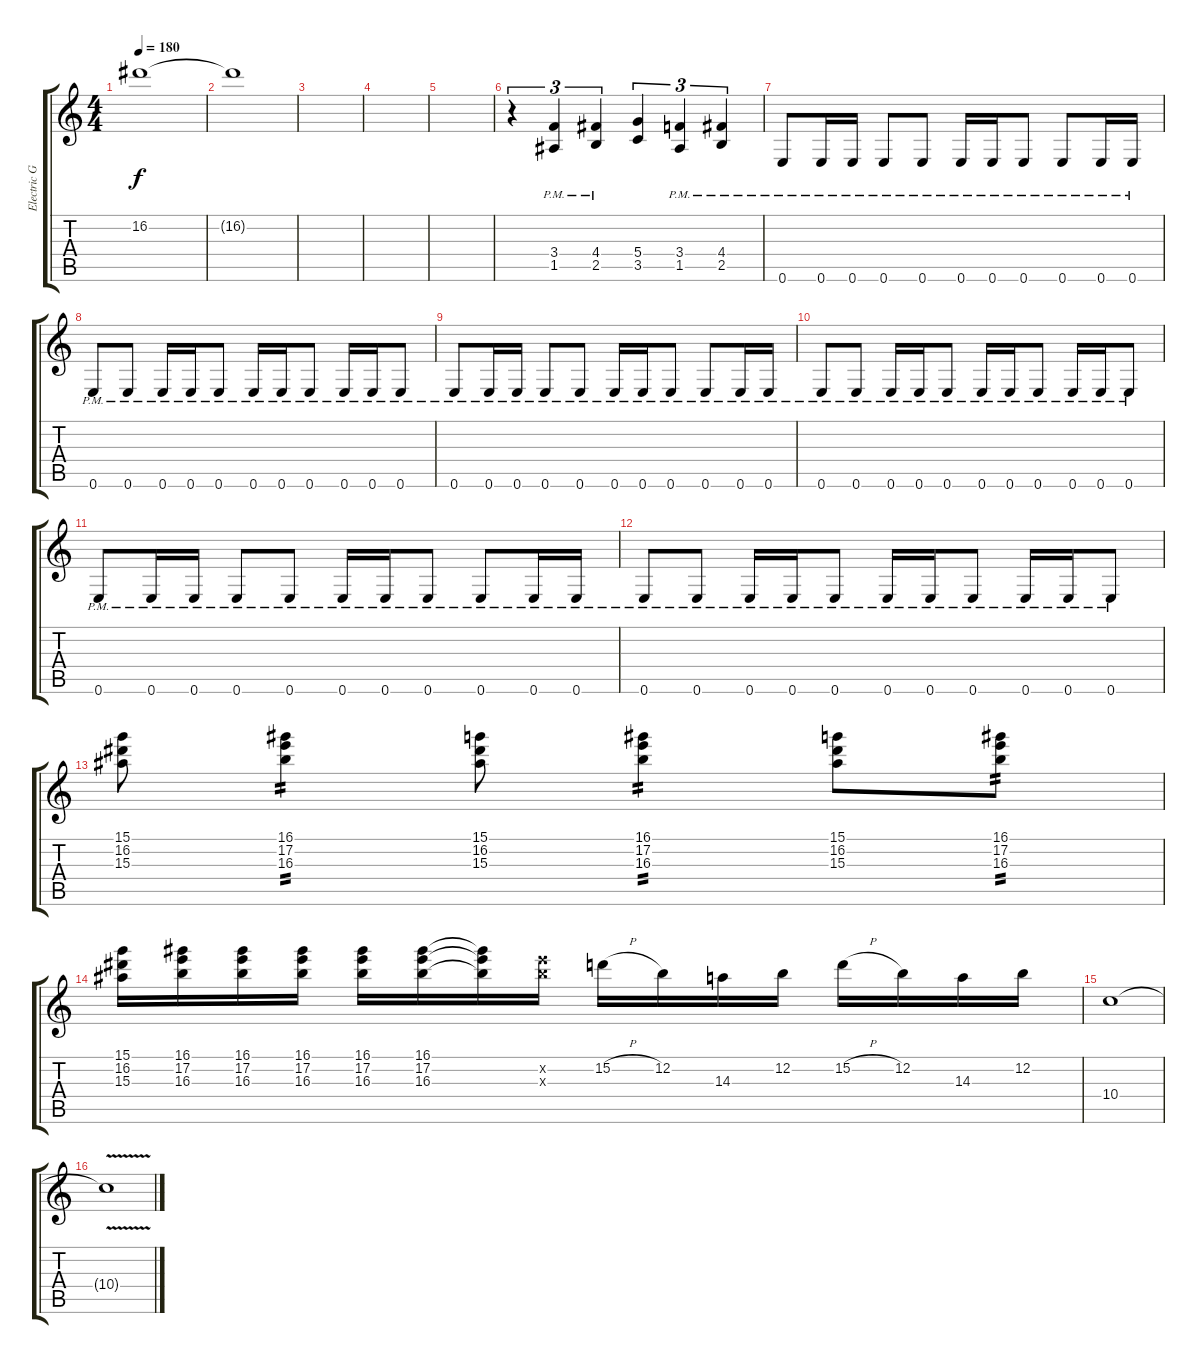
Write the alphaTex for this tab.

\track ("Electric Guitar (Pitrelli)" "Electric G") {instrument distortionguitar}
\staff {score tabs}
\tuning (E4 B3 G3 D3 A2 E2) {hide}
\ts (4 4)
\tempo 180
\clef g2
\ks c
16.2.1{dy f} |
16.2{t}.1 |
|
|
|
r.4{tu (3 2)} (3.4{pm} 1.5{pm}).4{tu (3 2)} (4.4{pm} 2.5{pm}).4{tu (3 2)} (5.4 3.5).4{tu (3 2)} (3.4{pm} 1.5{pm}).4{tu (3 2)} (4.4{pm} 2.5{pm}).4{tu (3 2)} |
0.6{pm}.8 0.6{pm}.16 0.6{pm}.16 0.6{pm}.8 0.6{pm}.8 0.6{pm}.16 0.6{pm}.16 0.6{pm}.8 0.6{pm}.8 0.6{pm}.16 0.6{pm}.16 |
0.6{pm}.8 0.6{pm}.8 0.6{pm}.16 0.6{pm}.16 0.6{pm}.8 0.6{pm}.16 0.6{pm}.16 0.6{pm}.8 0.6{pm}.16 0.6{pm}.16 0.6{pm}.8 |
0.6{pm}.8 0.6{pm}.16 0.6{pm}.16 0.6{pm}.8 0.6{pm}.8 0.6{pm}.16 0.6{pm}.16 0.6{pm}.8 0.6{pm}.8 0.6{pm}.16 0.6{pm}.16 |
0.6{pm}.8 0.6{pm}.8 0.6{pm}.16 0.6{pm}.16 0.6{pm}.8 0.6{pm}.16 0.6{pm}.16 0.6{pm}.8 0.6{pm}.16 0.6{pm}.16 0.6{pm}.8 |
0.6{pm}.8 0.6{pm}.16 0.6{pm}.16 0.6{pm}.8 0.6{pm}.8 0.6{pm}.16 0.6{pm}.16 0.6{pm}.8 0.6{pm}.8 0.6{pm}.16 0.6{pm}.16 |
0.6{pm}.8 0.6{pm}.8 0.6{pm}.16 0.6{pm}.16 0.6{pm}.8 0.6{pm}.16 0.6{pm}.16 0.6{pm}.8 0.6{pm}.16 0.6{pm}.16 0.6{pm}.8 |
(15.1 16.2 15.3).8 (16.1 17.2 16.3).4{tp 2} (15.1 16.2 15.3).8 (16.1 17.2 16.3).4{tp 2} (15.1 16.2 15.3).8 (16.1 17.2 16.3).8{tp 2} |
(15.1 16.2 15.3).16 (16.1 17.2 16.3).16 (16.1 17.2 16.3).16 (16.1 17.2 16.3).16 (16.1 17.2 16.3).16 (16.1 17.2 16.3).16 (16.1{t} 17.2{t} 16.3{t}).16 (17.2{x} 16.3{x}).16 15.2{h}.16 12.2.16 14.3.16 12.2.16 15.2{h}.16 12.2.16 14.3.16 12.2.16 |
10.4.1 |
10.4{v t}.1
